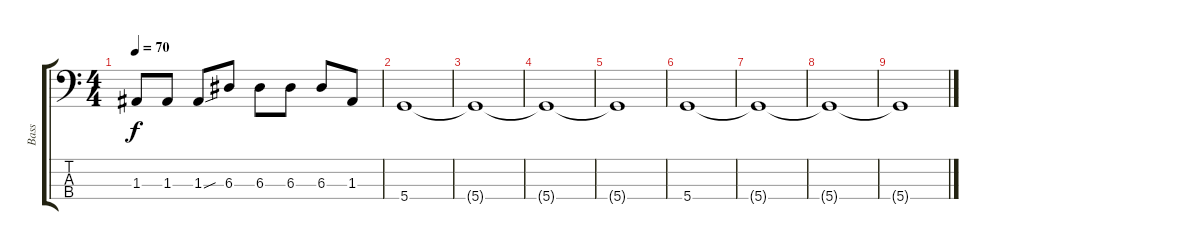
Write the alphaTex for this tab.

\track ("Bass" "Bass") {instrument electricbassfinger}
\staff {score tabs}
\tuning (G2 D2 A1 D1) {hide}
\ts (4 4)
\tempo 70
\clef f4
\ks c
1.3.8{dy f} 1.3.8 1.3{sou}.8 6.3.8 6.3.8 6.3.8 6.3.8 1.3.8 |
5.4.1 |
5.4{t}.1 |
5.4{t}.1 |
5.4{t}.1 |
5.4.1 |
5.4{t}.1 |
5.4{t}.1 |
5.4{t}.1
